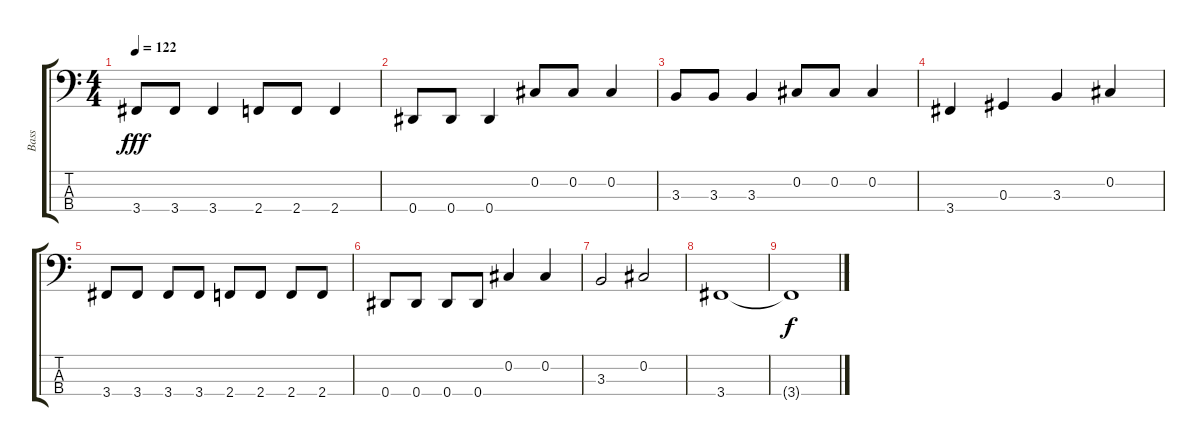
\track ("Bass" "Bass") {instrument electricbassfinger}
\staff {score tabs}
\tuning (Gb2 Db2 Ab1 Eb1) {hide}
\ts (4 4)
\tempo 122
\clef f4
\ks c
3.4.8{dy fff} 3.4.8 3.4.4 2.4.8 2.4.8 2.4.4 |
0.4.8 0.4.8 0.4.4 0.2.8 0.2.8 0.2.4 |
3.3.8 3.3.8 3.3.4 0.2.8 0.2.8 0.2.4 |
3.4.4 0.3.4 3.3.4 0.2.4 |
3.4.8 3.4.8 3.4.8 3.4.8 2.4.8 2.4.8 2.4.8 2.4.8 |
0.4.8 0.4.8 0.4.8 0.4.8 0.2.4 0.2.4 |
3.3.2 0.2.2 |
3.4.1 |
3.4{t}.1{dy f}
